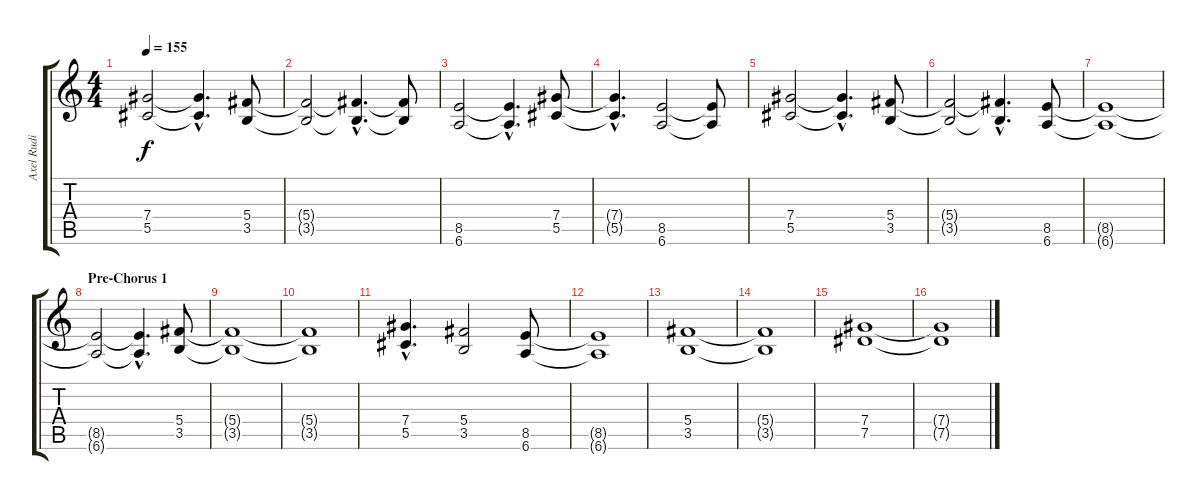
\track ("Axel Rudi Pell - Chitarra 2" "Axel Rudi ") {instrument distortionguitar}
\staff {score tabs}
\tuning (Eb4 Bb3 Gb3 Db3 Ab2 Eb2) {hide}
\ts (4 4)
\tempo 155
\clef g2
\ks c
(7.4 5.5).2{dy f} (7.4{hac t} 5.5{hac t}).4{d} (5.4 3.5).8 |
(5.4{t} 3.5{t}).2 (5.4{hac t} 3.5{hac t}).4{d} (5.4{t} 3.5{t}).8 |
(8.5 6.6).2 (8.5{hac t} 6.6{hac t}).4{d} (7.4 5.5).8 |
(7.4{hac t} 5.5{hac t}).4{d} (8.5 6.6).2 (8.5{t} 6.6{t}).8 |
(7.4 5.5).2 (7.4{hac t} 5.5{hac t}).4{d} (5.4 3.5).8 |
(5.4{t} 3.5{t}).2 (5.4{hac t} 3.5{hac t}).4{d} (8.5 6.6).8 |
(8.5{t} 6.6{t}).1 |
\section ("" "Pre-Chorus 1")
(8.5{t} 6.6{t}).2 (8.5{hac t} 6.6{hac t}).4{d} (5.4 3.5).8 |
(5.4{t} 3.5{t}).1 |
(5.4{t} 3.5{t}).1 |
(7.4{hac} 5.5{hac}).4{d} (5.4 3.5).2 (8.5 6.6).8 |
(8.5{t} 6.6{t}).1 |
(5.4 3.5).1 |
(5.4{t} 3.5{t}).1 |
(7.4 7.5).1 |
(7.4{t} 7.5{t}).1
